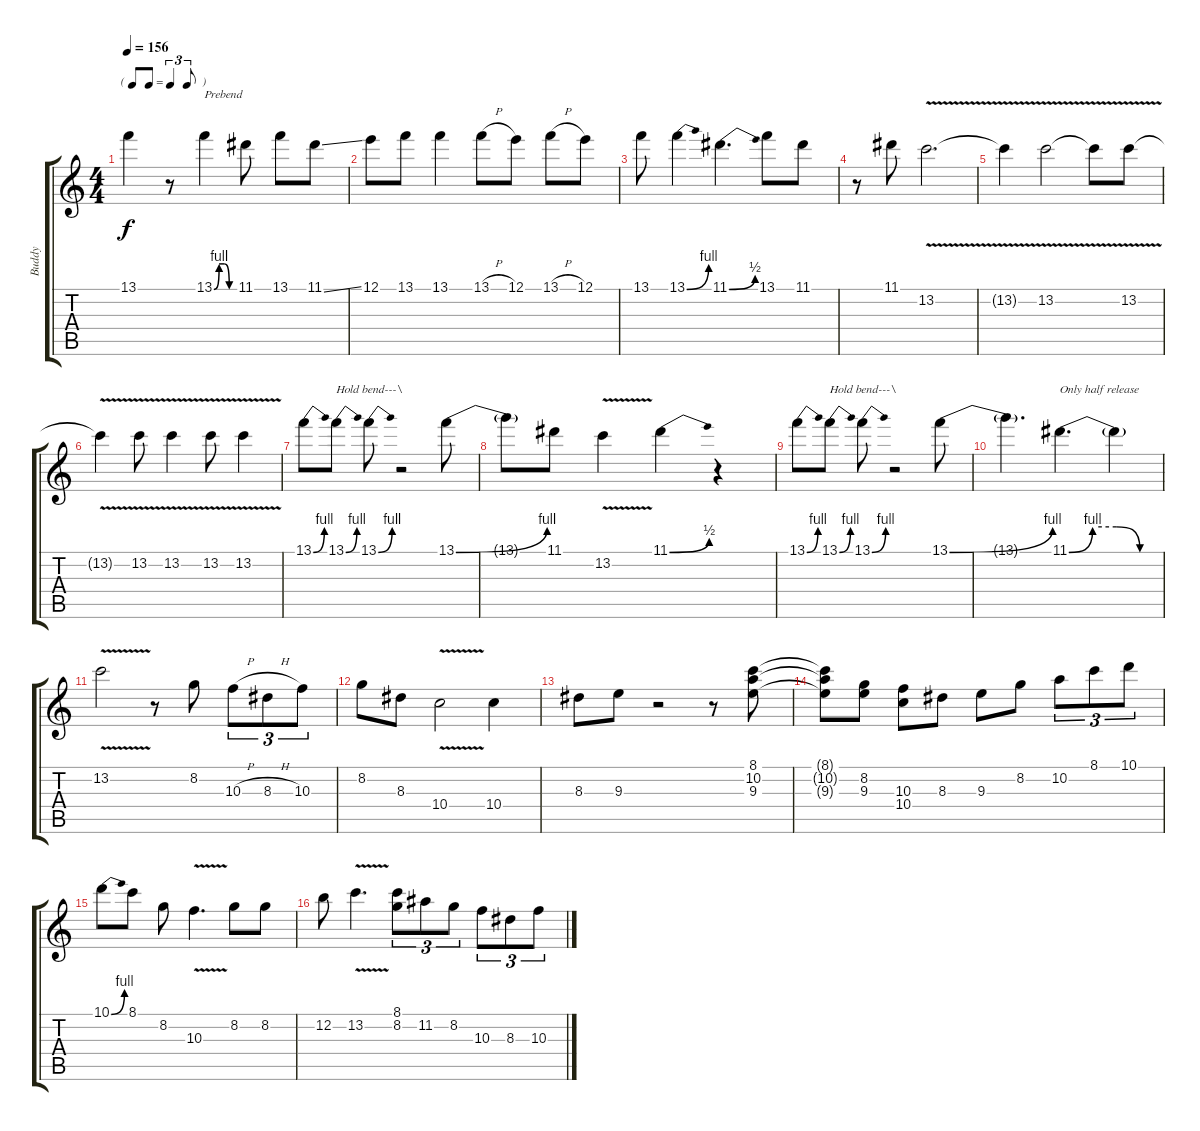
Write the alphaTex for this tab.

\track ("Buddy" "Buddy") {instrument acousticguitarsteel}
\staff {score tabs}
\tuning (E4 B3 G3 D3 A2 E2) {hide}
\ts (4 4)
\tf triplet8th
\tempo 156
\clef g2
\ks c
13.1{t}.4{dy f} r.8 13.1{be (custom 0 0 15 4 30 4 45 0 60 0)}.4{txt "Prebend"} 11.1.8 13.1.8 11.1{ss}.8 |
12.1.8 13.1.8 13.1.4 13.1{h}.8 12.1.8 13.1{h}.8 12.1.8 |
13.1.8 13.1{be (bend 0 0 60 4)}.4 11.1{be (bend 0 0 60 2)}.4{d} 13.1.8 11.1.8 |
r.8 11.1.8 13.2{v}.2{d} |
13.2{t}.4 13.2{v}.2 13.2{t}.8 13.2{v}.8 |
13.2{t}.4 13.2{v}.8 13.2{v}.4 13.2{v}.8 13.2{v}.4 |
13.1{be (bend 0 0 60 4)}.8 13.1{be (bend 0 0 60 4)}.8{txt "Hold bend---\\"} 13.1{be (bend 0 0 60 4)}.8 r.2 13.1{be (bend 0 0 60 4)}.8 |
13.1{t}.8 11.1.8 13.2{v}.4 11.1{be (bend 0 0 60 2)}.4 r.4 |
13.1{be (bend 0 0 60 4)}.8 13.1{be (bend 0 0 60 4)}.8{txt "Hold bend---\\"} 13.1{be (bend 0 0 60 4)}.8 r.2 13.1{be (bend 0 0 60 4)}.8 |
13.1{t}.4{d} 11.1{be (custom 0 0 15 4 30 4 45 0 60 0)}.4{d txt "Only half release"} 11.1{t}.4 |
13.2{v}.2 r.8 8.2.8 10.3{h}.8{tu (3 2)} 8.3{h}.8{tu (3 2)} 10.3.8{tu (3 2)} |
8.2.8 8.3.8 10.4{v}.2 10.4.4 |
8.3.8 9.3.8 r.2 r.8 (8.1 10.2 9.3).8 |
(8.1{t} 10.2{t} 9.3{t}).8 (8.2 9.3).8 (10.3 10.4).8 8.3.8 9.3.8 8.2.8 10.2.8{tu (3 2)} 8.1.8{tu (3 2)} 10.1.8{tu (3 2)} |
10.1{be (bend 0 0 60 4)}.8 8.1.8 8.2.8 10.3{v}.4{d} 8.2.8 8.2.8 |
12.2.8 13.2{v}.4{d} (8.1 8.2).8{tu (3 2)} 11.2.8{tu (3 2)} 8.2.8{tu (3 2)} 10.3.8{tu (3 2)} 8.3.8{tu (3 2)} 10.3.8{tu (3 2)}
